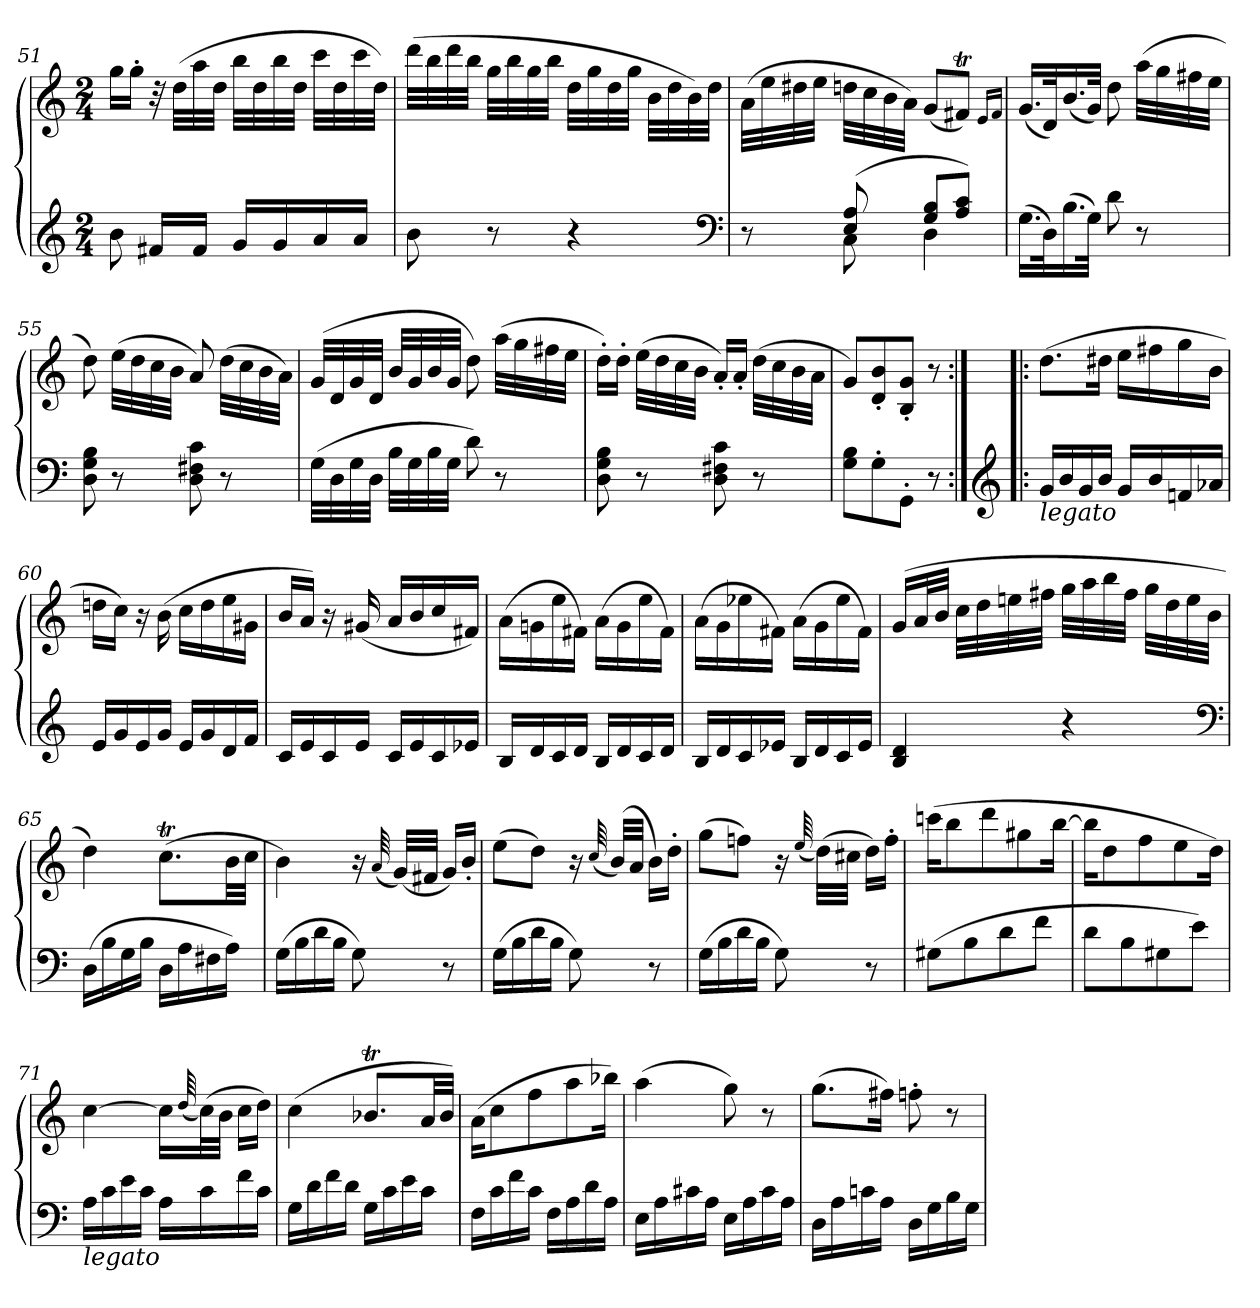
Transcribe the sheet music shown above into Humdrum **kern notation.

**kern	**kern
*part1	*part1
*staff2	*staff1
*clefG2	*clefG2
*k[]	*k[]
*C:	*C:
*M2/4	*M2/4
=51	=51
8b	16ggLL
.	16gg'JJ
16f#XLL	32r
.	(32ddLLL
16f#JJ	32aa
.	32ddJJJ
16gLL	32bbLLL
.	32dd
16g	32bb
.	32ddJJJ
16a	32cccLLL
.	32dd
16aJJ	32ccc
.	32ddJJJ)
=52	=52
8b	(32dddLLL
.	32bb
.	32ddd
.	32bbJJJ
8r	32ggLLL
.	32bb
.	32gg
.	32bbJJJ
4r	32ddLLL
.	32gg
.	32dd
.	32ggJJJ
.	32bLLL
.	32dd
.	32b)
.	32ddJJJ
*clefF4	*
=53	=53
*^	*
8r	8ryy	(32aLLL
.	.	32ee
.	.	32dd#X
.	.	32eeJJJ
(8E 8A	8C	32ddnLLL
.	.	32cc
.	.	32b
.	.	32aJJJ)
8G 8BL	4D	(8gL
8A 8cJ)	.	8f#XtJ)
*v	*v	*
.	16qe/LL
.	16qf#/JJ
=54	=54
(16.GLL	(16.gLL
32DK)	32dK)
(16.B	(16.b
32GJJk)	32gJJk)
8d	8dd
8r	(32aaLLL
.	32gg
.	32ff#X
.	32eeJJJ
=55	=55
8D 8G 8B	8dd)
8r	(32eeLLL
.	32dd
.	32cc
.	32bJJJ
8D 8F#X 8c	8a)
8r	(32ddLLL
.	32cc
.	32b
.	32aJJJ)
=56	=56
(32GLLL	(32gLLL
32D	32d
32G	32g
32DJJJ	32dJJJ
32BLLL	32bLLL
32G	32g
32B	32b
32GJJJ	32gJJJ
8d)	8dd)
8r	(32aaLLL
.	32gg
.	32ff#X
.	32eeJJJ
=57	=57
8D 8G 8B	16dd'LL)
.	16dd'JJ
8r	(32eeLLL
.	32dd
.	32cc
.	32bJJJ
8D 8F#X 8c	16a'LL)
.	16a'JJ
8r	(32ddLLL
.	32cc
.	32b
.	32aJJJ
=58	=58
8G 8BL	8gL)
8G'	8d' 8b'
8GG'J	8B' 8g'J
8r	8r
=59:|!|:	=59:|!|:
*clefG2	*
!LO:TX:b:i:t=legato	!
16gLL	(8.ddL
16b	.
16g	.
16bJJ	16dd#XJk
16gLL	16eeLL
16b	16ff#X
16fn	16gg
16a-XJJ	16bJJ
=60	=60
16eLL	16ddnLL
16g	16ccJJ)
16e	16r
16gJJ	(16b
16eLL	16ccLL
16g	16dd
16d	16ee
16fJJ	16g#XJJ
=61	=61
16cLL	16bLL
16e	16aJJ)
16c	16r
16eJJ	(16g#X
16cLL	16aLL
16e	16b
16c	16cc
16e-XJJ	16f#XJJ)
=62	=62
16BLL	(16aLL
16d	16gn
16c	16ee
16dJJ	16f#XJJ)
16BLL	(16aLL
16d	16g
16c	16ee
16dJJ	16f#JJ)
=63	=63
16BLL	(16aLL
16d	16g
16c	16ee-X
16e-XJJ	16f#XJJ)
16BLL	(16aLL
16d	16g
16c	16ee-
16e-JJ	16f#JJ)
=64	=64
4B 4d	(>16gLL
.	32aL
.	32bJJJ
.	32ccLLL
.	32dd
.	32een
.	32ff#XJJJ
4r	32ggLLL
.	32aa
.	32bb
.	32ff#JJJ
.	32ggLLL
.	32dd
.	32ee
.	32bJJJ
*clefF4	*
=65	=65
(16DLL	4dd)
16B	.
16G	.
16BJJ	.
16DLL	(8.ccTL
16A	.
16F#X	.
16AJJ)	32bLL
.	32ccJJJ
=66	=66
(16GLL	4b)
16B	.
16d	.
16BJJ	.
8G)	16r
.	(64qqa/
.	(32gLLL)
.	32f#XJJJ
8r	16gLL)
.	16b'JJ
=67	=67
(16GLL	(8eeL
16B	.
16d	8ddJ)
16BJJ	.
8G)	16r
.	(64qqcc/
.	(>32bLLL)
.	32aJJJ
8r	16bLL)
.	16dd'JJ
=68	=68
(16GLL	(8ggL
16B	.
16d	8ffnJ)
16BJJ	.
8G)	16r
.	(<64qqee/
.	(32ddLLL)
.	32cc#XJJJ
8r	16ddLL)
.	16ff'JJ
=69	=69
(8G#XL	(16cccnKL
.	8bb
8B	.
.	8ddd
8d	.
.	8gg#X
8fJ	.
.	[16bbJk
=70	=70
8dL	16bbKL]
.	8dd
8B	.
.	8ff
8G#X	.
.	8ee
8eJ)	.
.	16ddJk)
=71	=71
!LO:TX:b:i:t=legato	!
16ALL	[4cc
16c	.
16e	.
16cJJ	.
16ALL	16ccLL]
.	(64qqdd/
16c	(32ccL)
.	32bJJJ
16f	16ccLL
16cJJ	16ddJJ)
=72	=72
16GLL	(4cc
16d	.
16f	.
16dJJ	.
16GLL	8.b-XTL
16c	.
16e	.
16cJJ	32aLL
.	32b-JJJ)
=73	=73
16FLL	(16aKL
16c	8cc
16f	.
16cJJ	8ff
16FLL	.
16A	8aa
16d	.
16AJJ	16bb-XJk)
=74	=74
16ELL	(4aa
16A	.
16c#X	.
16AJJ	.
16ELL	8gg)
16A	.
16c#	8r
16AJJ	.
=75	=75
16DLL	(8.ggL
16A	.
16cn	.
16AJJ	16ff#XJk)
16DLL	8ffn'
16G	.
16B	8r
16GJJ	.
=	=
*-	*-
